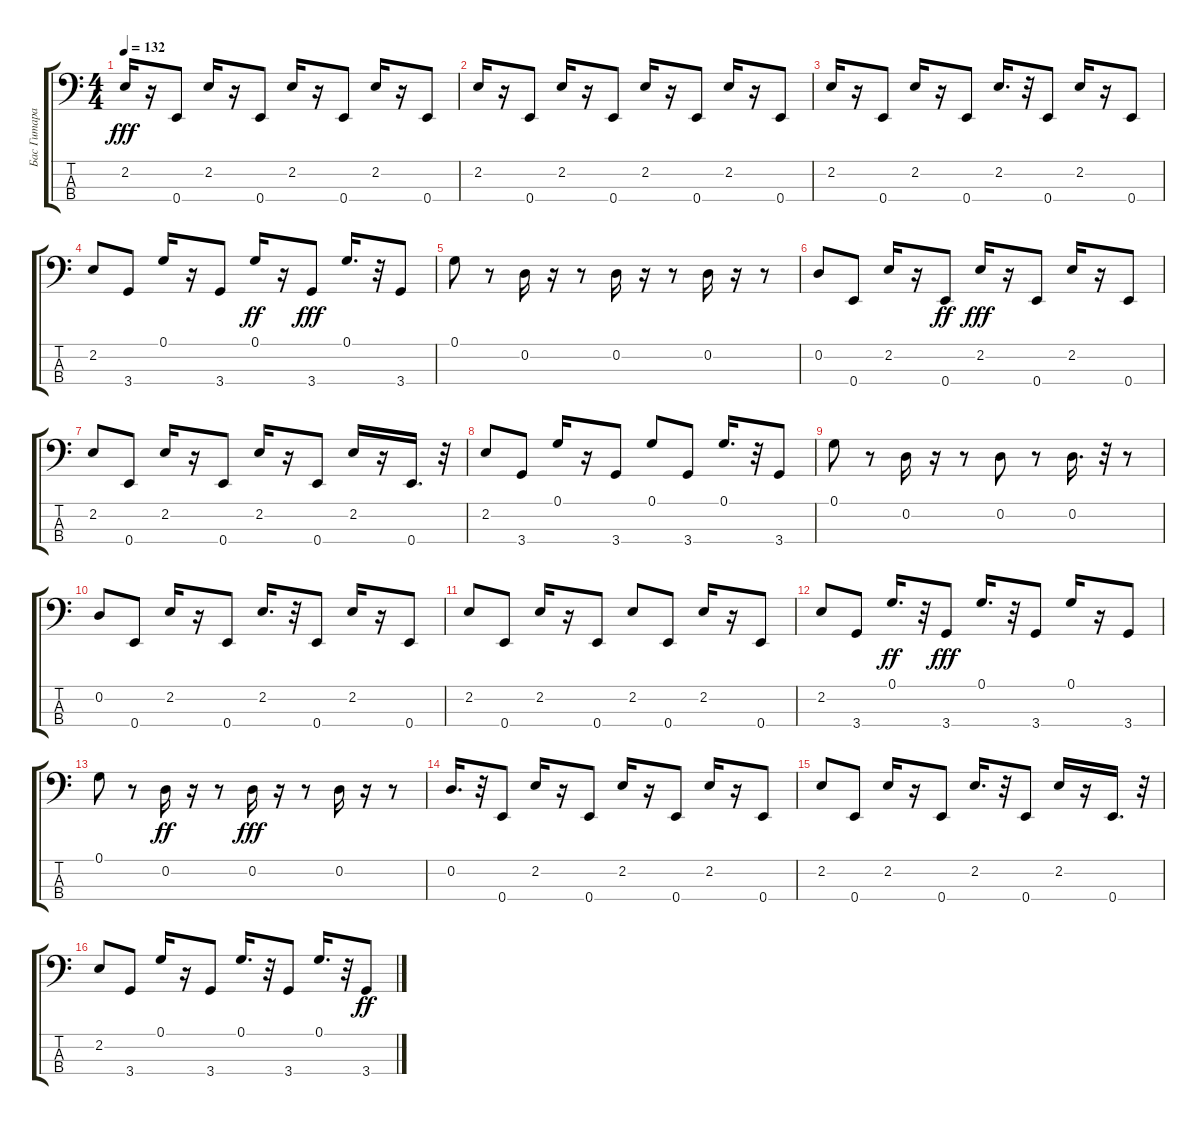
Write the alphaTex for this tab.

\track ("Бас Гитара" "Бас Гитара") {instrument slapbass1}
\staff {score tabs}
\tuning (G2 D2 A1 E1) {hide}
\ts (4 4)
\tempo 132
\clef f4
\ks c
2.2.16{dy fff} r.16 0.4.8 2.2.16 r.16 0.4.8 2.2.16 r.16 0.4.8 2.2.16 r.16 0.4.8 |
2.2.16 r.16 0.4.8 2.2.16 r.16 0.4.8 2.2.16 r.16 0.4.8 2.2.16 r.16 0.4.8 |
2.2.16 r.16 0.4.8 2.2.16 r.16 0.4.8 2.2.16{d} r.32 0.4.8 2.2.16 r.16 0.4.8 |
2.2.8 3.4.8 0.1.16 r.16 3.4.8 0.1.16{dy ff} r.16 3.4.8{dy fff} 0.1.16{d} r.32 3.4.8 |
0.1.8 r.8 0.2.16 r.16 r.8 0.2.16 r.16 r.8 0.2.16 r.16 r.8 |
0.2.8 0.4.8 2.2.16 r.16 0.4.8{dy ff} 2.2.16{dy fff} r.16 0.4.8 2.2.16 r.16 0.4.8 |
2.2.8 0.4.8 2.2.16 r.16 0.4.8 2.2.16 r.16 0.4.8 2.2.16 r.16 0.4.16{d} r.32 |
2.2.8 3.4.8 0.1.16 r.16 3.4.8 0.1.8 3.4.8 0.1.16{d} r.32 3.4.8 |
0.1.8 r.8 0.2.16 r.16 r.8 0.2.8 r.8 0.2.16{d} r.32 r.8 |
0.2.8 0.4.8 2.2.16 r.16 0.4.8 2.2.16{d} r.32 0.4.8 2.2.16 r.16 0.4.8 |
2.2.8 0.4.8 2.2.16 r.16 0.4.8 2.2.8 0.4.8 2.2.16 r.16 0.4.8 |
2.2.8 3.4.8 0.1.16{d dy ff} r.32 3.4.8{dy fff} 0.1.16{d} r.32 3.4.8 0.1.16 r.16 3.4.8 |
0.1.8 r.8 0.2.16{dy ff} r.16 r.8 0.2.16{dy fff} r.16 r.8 0.2.16 r.16 r.8 |
0.2.16{d} r.32 0.4.8 2.2.16 r.16 0.4.8 2.2.16 r.16 0.4.8 2.2.16 r.16 0.4.8 |
2.2.8 0.4.8 2.2.16 r.16 0.4.8 2.2.16{d} r.32 0.4.8 2.2.16 r.16 0.4.16{d} r.32 |
2.2.8 3.4.8 0.1.16 r.16 3.4.8 0.1.16{d} r.32 3.4.8 0.1.16{d} r.32 3.4.8{dy ff}
